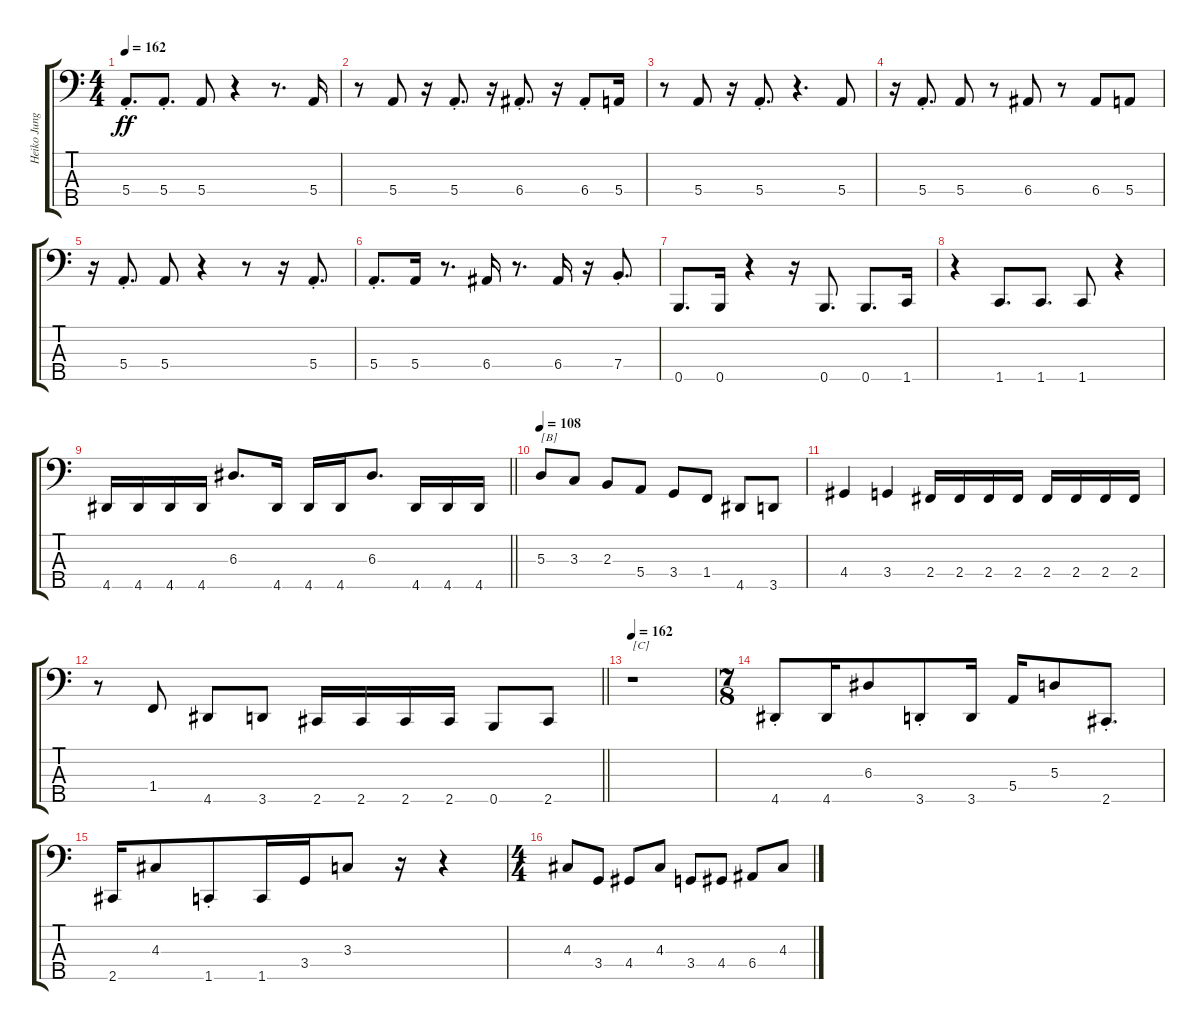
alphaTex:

\track ("Heiko Jung" "Heiko Jung") {instrument electricbassfinger}
\staff {score tabs}
\tuning (G2 D2 A1 E1 B0) {hide}
\ts (4 4)
\tempo 162
\clef f4
\ks c
5.4{st}.8{d dy ff} 5.4{st}.8{d} 5.4.8 r.4 r.8{d} 5.4.16 |
r.8 5.4.8 r.16 5.4{st}.8{d} r.16 6.4{st}.8{d} r.16 6.4{st}.8 5.4.16 |
r.8 5.4.8 r.16 5.4{st}.8{d} r.4{d} 5.4.8 |
r.16 5.4{st}.8{d} 5.4.8 r.8 6.4.8 r.8 6.4.8 5.4.8 |
r.16 5.4{st}.8{d} 5.4.8 r.4 r.8 r.16 5.4{st}.8{d} |
5.4{st}.8{d} 5.4.16 r.8{d} 6.4.16 r.8{d} 6.4.16 r.16 7.4{st}.8{d} |
0.5.8{d} 0.5.16 r.4 r.16 0.5.8{d} 0.5.8{d} 1.5.16 |
r.4 1.5.8{d} 1.5.8{d} 1.5.8 r.4 |
\barLineRight lightlight
4.5.16 4.5.16 4.5.16 4.5.16 6.3.8{d} 4.5.16 4.5.16 4.5.16 6.3.8{d} 4.5.16 4.5.16 4.5.16 |
\tempo 108
5.3.8{txt "[B]"} 3.3.8 2.3.8 5.4.8 3.4.8 1.4.8 4.5.8 3.5.8 |
4.4.4 3.4.4 2.4.16 2.4.16 2.4.16 2.4.16 2.4.16 2.4.16 2.4.16 2.4.16 |
\barLineRight lightlight
r.8 1.4.8 4.5.8 3.5.8 2.5.16 2.5.16 2.5.16 2.5.16 0.5.8 2.5.8 |
\tempo 162
r.1{txt "[C]"} |
\ts (7 8)
4.5{st}.8 4.5.16 6.3.8 3.5{st}.8 3.5.16 5.4.16 5.3.8 2.5{st}.8{d} |
2.5.16 4.3.8 1.5{st}.8 1.5.16 3.4.16 3.3.8 r.16 r.4 |
\ts (4 4)
4.3.8 3.4.8 4.4.8 4.3.8 3.4.8 4.4.8 6.4.8 4.3.8
